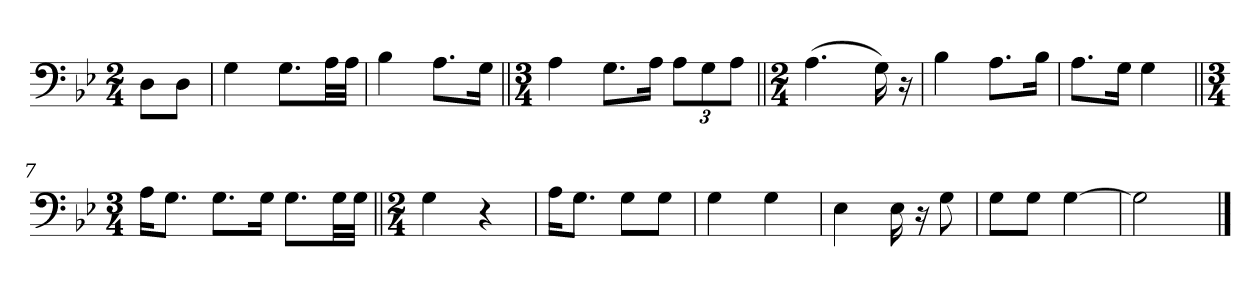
**kern
*part1
*staff1
*clefF4
*k[b-e-]
*M2/4
=
8D\L
8D\J
=1
4G\
8.G\L
32A\LL
32A\JJJ
=2
4B-\
8.A\L
16G\Jk
=3||
*M3/4
4A\
8.G\L
16A\Jk
12A\L
12G\
12A\J
=4||
*M2/4
(4.A\
16G\)
16r
=5
4B-\
8.A\L
16B-\Jk
=6
8.A\L
16G\Jk
4G\
=7||
*M3/4
16A\KL
8.G\J
8.G\L
16G\Jk
8.G\L
32G\LL
32G\JJJ
=8||
*M2/4
4G\
4r
=9
16A\KL
8.G\J
8G\L
8G\J
=10
4G\
4G\
=11
4E-\
16E-\
16r
8G\
=12
8G\L
8G\J
[4G\
=13
2G\]
==
*-
